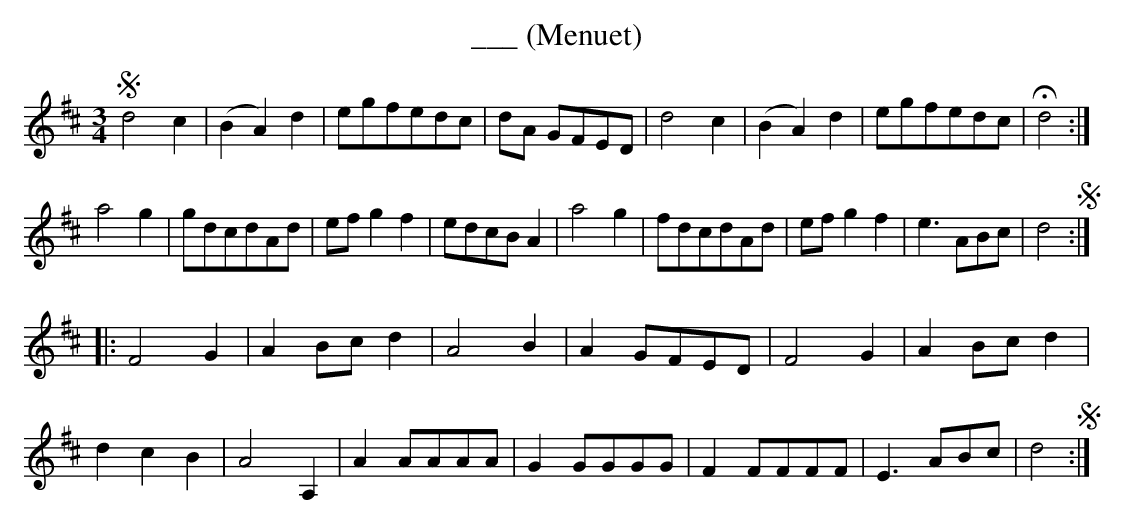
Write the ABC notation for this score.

X:1
T:___ (Menuet)
K:Dmaj
M:3/4
L:1/8
!segno!d4 c2|(B2A2) d2|egfedc|dA GFED|d4 c2|(B2A2) d2|egfedc|!fermata!d4:|
a4 g2|gdcdAd|ef g2 f2|edcB A2|a4 g2|fdcdAd|ef g2 f2|e3 ABc|d4!segno!:|
|:F4 G2|A2 Bc d2|A4 B2|A2 GFED|F4 G2|A2 Bc d2|
d2 c2 B2|A4 A,2|A2 AAAA|G2 GGGG|F2 FFFF|E3 ABc|d4!segno!:|]
